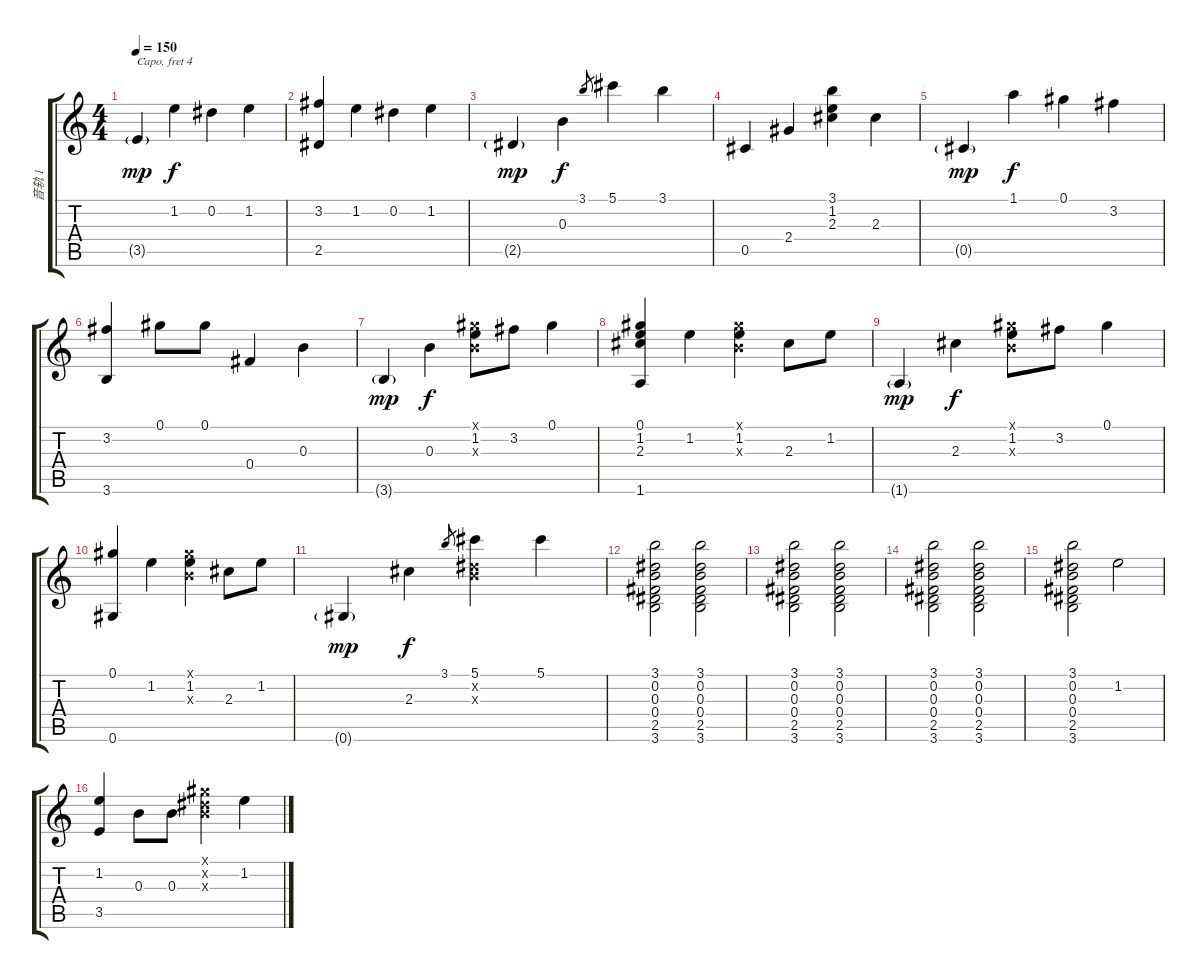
\track ("音轨 1" "音轨 1") {instrument acousticguitarsteel}
\staff {score tabs}
\capo 4
\tuning (E4 B3 G3 D3 A2 E2) {hide}
\ts (4 4)
\tempo 150
\clef g2
\ks c
3.5{g}.4{dy mp} 1.2.4{dy f} 0.2.4 1.2.4 |
(3.2 2.5).4 1.2.4 0.2.4 1.2.4 |
2.5{g}.4{dy mp} 0.3.4{dy f} 3.1.8{gr} 5.1.4 3.1.4 |
0.5.4 2.4.4 (3.1 1.2 2.3).4 2.3.4 |
0.5{g}.4{dy mp} 1.1.4{dy f} 0.1.4 3.2.4 |
(3.2 3.6).4 0.1.8 0.1.8 0.4.4 0.3.4 |
3.6{g}.4{dy mp} 0.3.4{dy f} (0.1{x} 1.2 0.3{x}).8 3.2.8 0.1.4 |
(0.1 1.2 2.3 1.6).4 1.2.4 (0.1{x} 1.2 0.3{x}).4 2.3.8 1.2.8 |
1.6{g}.4{dy mp} 2.3.4{dy f} (0.1{x} 1.2 0.3{x}).8 3.2.8 0.1.4 |
(0.1 0.6).4 1.2.4 (0.1{x} 1.2 0.3{x}).4 2.3.8 1.2.8 |
0.6{g}.4{dy mp} 2.3.4{dy f} 3.1.8{gr} (5.1 0.2{x} 0.3{x}).4 5.1.4 |
(3.1 0.2 0.3 0.4 2.5 3.6).2 (3.1 0.2 0.3 0.4 2.5 3.6).2 |
(3.1 0.2 0.3 0.4 2.5 3.6).2 (3.1 0.2 0.3 0.4 2.5 3.6).2 |
(3.1 0.2 0.3 0.4 2.5 3.6).2 (3.1 0.2 0.3 0.4 2.5 3.6).2 |
(3.1 0.2 0.3 0.4 2.5 3.6).2 1.2.2 |
(1.2 3.5).4 0.3.8 0.3.8 (0.1{x} 0.2{x} 0.3{x}).4 1.2.4
